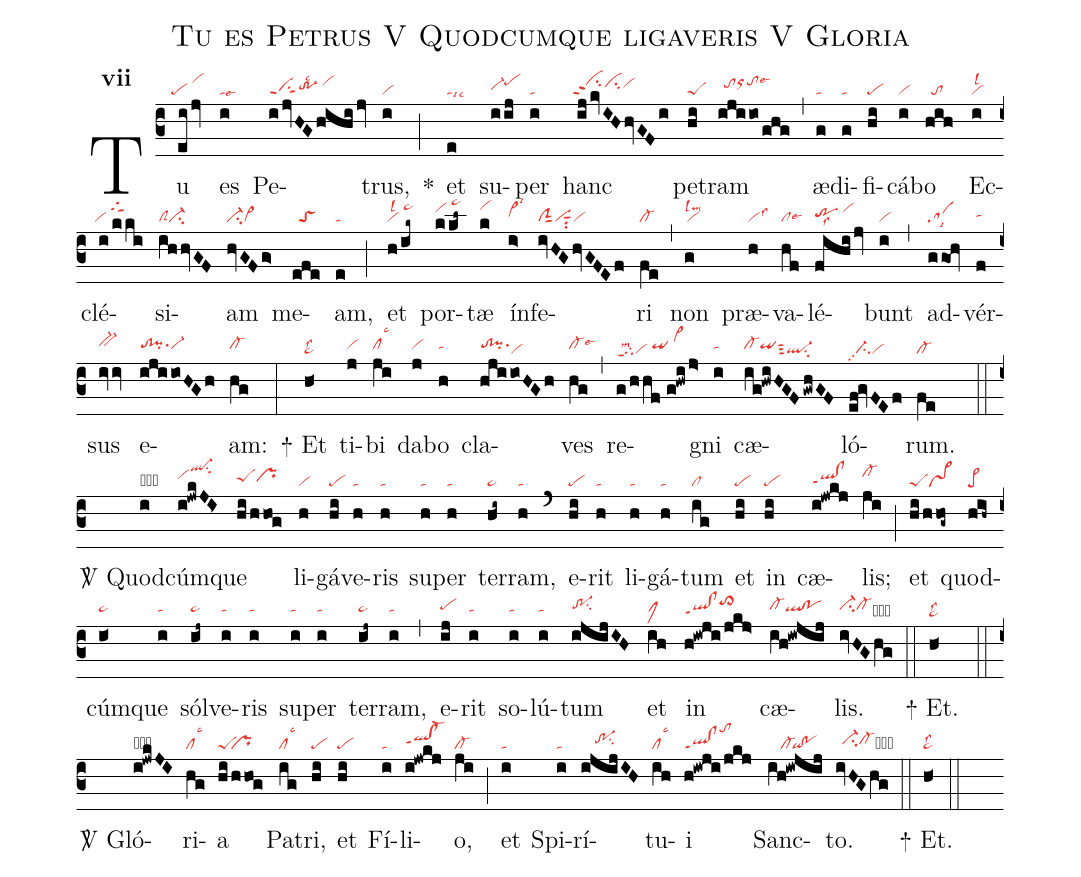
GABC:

name:Tu es Petrus V Quodcumque ligaveris V Gloria;
office-part:re;
mode:7;
nabc-lines:1;
%%
initial-style: 1;
name: Tu es Petrus;
mode:7;
office-part: Responsorium;
annotation: Resp.;
annotation: vii;
nabc-lines:1;
%%
(c3) Tu(ei/jv|``pe/vihk) es(i|talse6) Pe(ijvHGhihijv|vippt1su1sut1tr-3hhlsc2/vihj)trus,(i|vi) <sp>*</sp>(;) et(e|talsi9lsc9) su(iij|vi-hhpehj)per(i|ta) hanc(ij/kvIHhvGFi|`cihjppt2cihivihi) pe(hi|peS)tram(ijiio/ghg|//tohiorhjtohjlse6) (,) æ(g|ta)di(g|ta)fi(hi|pe)cá(i|vi)bo(hih|//to) Ec(i|vilsl2)clé(i/kki|`vi/tgShk)si(ihhvGF|clSci-)am(hvGFg>|ci-vi>) me(efe|//toS)am,(e|ta) (;) et(h/ik~|vilsl2/pe~hk) por(kkl~|vihj/pe~hm)tæ(k|vihk) ín(i>|vi>hhlsi3)fe(ivHGhvGFEf|clSsut1visut1su2vi)ri(fe|cl-) (,) non(g|vilslm2) præ(h|vilss3)va(hf|cllse6)lé(fihijv|trhhlss8/vihj)bunt(i|vi) (,) ad(ggoh|salsi8)vér(f|tahh)sus(iviv|bv-hi) e(ijiioHGh|tohh!pihhsu1vi-hh)am:(hg|cl-hh) (:)
<sp>+</sp> Et(h<|pe~lss2) ti(j|vihh)bi(ji|clhhlsc3) da(j|vihh)bo(h|tahh) cla(hjiioHGh|tohh!pihhsu1vi)ves(hg|cl-hhlse6) (,) re(g/hhf//g!hwi/j>|tgppt1lsm2vi/qihh/vi>hk)gni(i|tahh) cæ(ig!hwiHGF/gwhGF|cl-hhqihhsut3ql-su2)ló(ef!gvFEf|//ci-pp2vi)rum.(fe|cl-) (::)

<sp>V/</sp> Quod(i|obvihi)cúm(i!jwkJI>|vihiql-hlsu1sux1)que(hi/hhog|peShhprhh) li(h|vi)gá(hi|pe)ve(h|ta)ris(h|ta) su(h|ta)per(h|ta) ter(hi~|pe~)ram,(h|ta) (`) e(hi|pe)rit(h|ta) li(h|ta)gá(h|ta)tum(ig|cl) et(hi|pe) in(hi|pe) cæ(i!jwkj|qlhg!clhgppt1)lis;(ji|cl-hj) (;) et(hi/hhog~|peSvs>) quod(hih~|pe>)cúm(i<|pe~hh)que(i|tahh) sól(ij~|pe~hh)ve(i|tahh)ris(i|tahh) su(i|tahh)per(i|tahh) ter(ij~|pe~hh)ram,(i|tahh) (,) e(ij|pehi)rit(i|tahh) so(i|tahh)lú(i|tahh)tum(ijijIH|tr-1hisu2) et(ih|clMhh) in(h!iwji/jkj>|qlhg!clhgppt1to>hk) cæ(ih!iwjij|cl-hiqlhh!pohh)lis.(ivHGhg|ci-hicl-hicb) (::)
<sp>+</sp> Et.(h<|pe~lss2) (::)

<sp>V/</sp> Gló(i!jwkJI|obql-hjppt1su2)ri(hg|cllsc3)a(hi/hhog|peS``pr) Pa(ig|cllsc3)tri,(hi|pe) et(hi|pe) Fí(i|ta)li(i!jwkj|qlhh!cl-hhppt1)o,(ji|cl-) (;) et(i|ta) Spi(i|ta)rí(ijijIH|////tr-1hhsu2)tu(ih|cllsc3)i(h!iwji/jkj|ql!clppt1tohm) Sanc(ih!iwjij|////cl-`qi!po)to.(ivHGhg|//ci-hhcl-hhcb) (::)
<sp>+</sp> Et.(h<|pe~lss2) (::)
